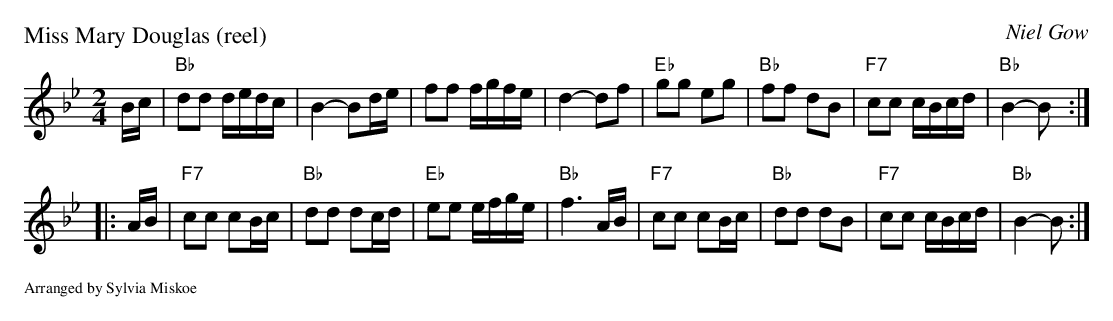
X:1
P: Miss Mary Douglas (reel)
C: Niel Gow
M: 2/4
L: 1/16
K: Bb
Bc \
| "Bb"d2d2 dedc | B4- B2de | f2f2 fgfe | d4- d2f2 \
| "Eb"g2g2 e2g2 | "Bb"f2f2 d2B2 | "F7"c2c2 cBcd | "Bb"B4- B2 :|
|: AB \
| "F7"c2c2 c2Bc | "Bb"d2d2 d2cd | "Eb"e2e2 efge | "Bb"f6 AB \
| "F7"c2c2 c2Bc | "Bb"d2d2 d2B2 | "F7"c2c2 cBcd | "Bb"B4- B2 :|
